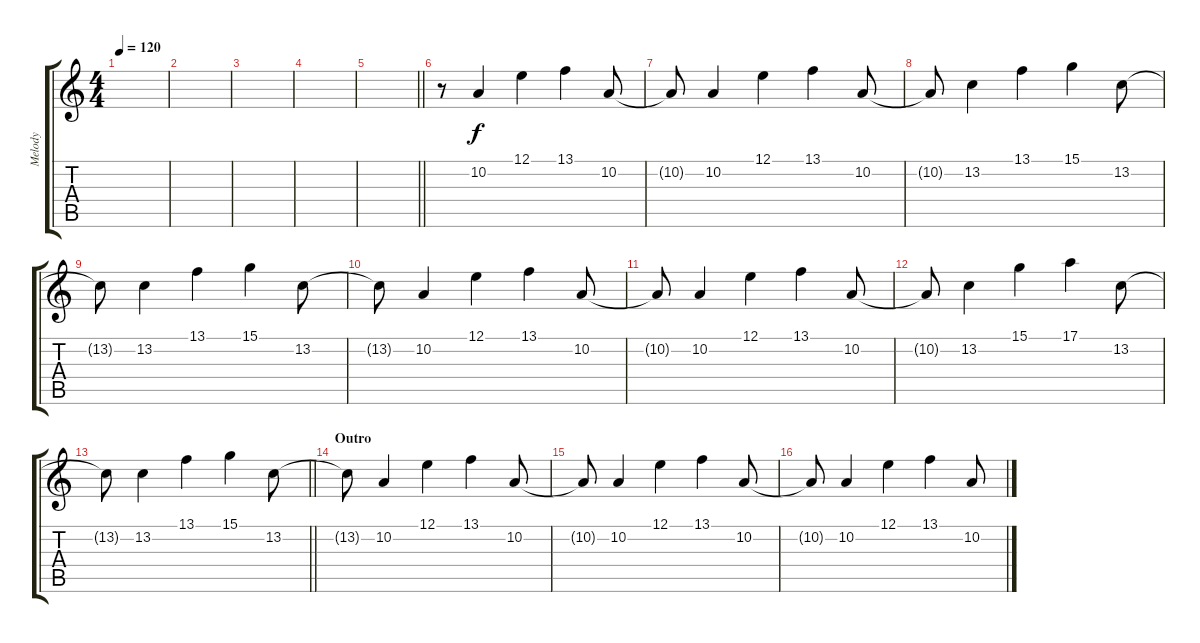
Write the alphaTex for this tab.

\track ("Melody" "Melody") {instrument vibraphone}
\staff {score tabs}
\tuning (E4 B3 G3 D3 A2 E2) {hide}
\ts (4 4)
\tempo 120
\clef g2
\ks c
|
|
|
|
\barLineRight lightlight
|
r.8 10.2.4 12.1.4 13.1.4 10.2.8 |
10.2{t}.8 10.2.4 12.1.4 13.1.4 10.2.8 |
10.2{t}.8 13.2.4 13.1.4 15.1.4 13.2.8 |
13.2{t}.8 13.2.4 13.1.4 15.1.4 13.2.8 |
13.2{t}.8 10.2.4 12.1.4 13.1.4 10.2.8 |
10.2{t}.8 10.2.4 12.1.4 13.1.4 10.2.8 |
10.2{t}.8 13.2.4 15.1.4 17.1.4 13.2.8 |
\barLineRight lightlight
13.2{t}.8 13.2.4 13.1.4 15.1.4 13.2.8 |
\section ("" "Outro")
13.2{t}.8 10.2.4 12.1.4 13.1.4 10.2.8 |
10.2{t}.8 10.2.4 12.1.4 13.1.4 10.2.8 |
10.2{t}.8 10.2.4 12.1.4 13.1.4 10.2.8
